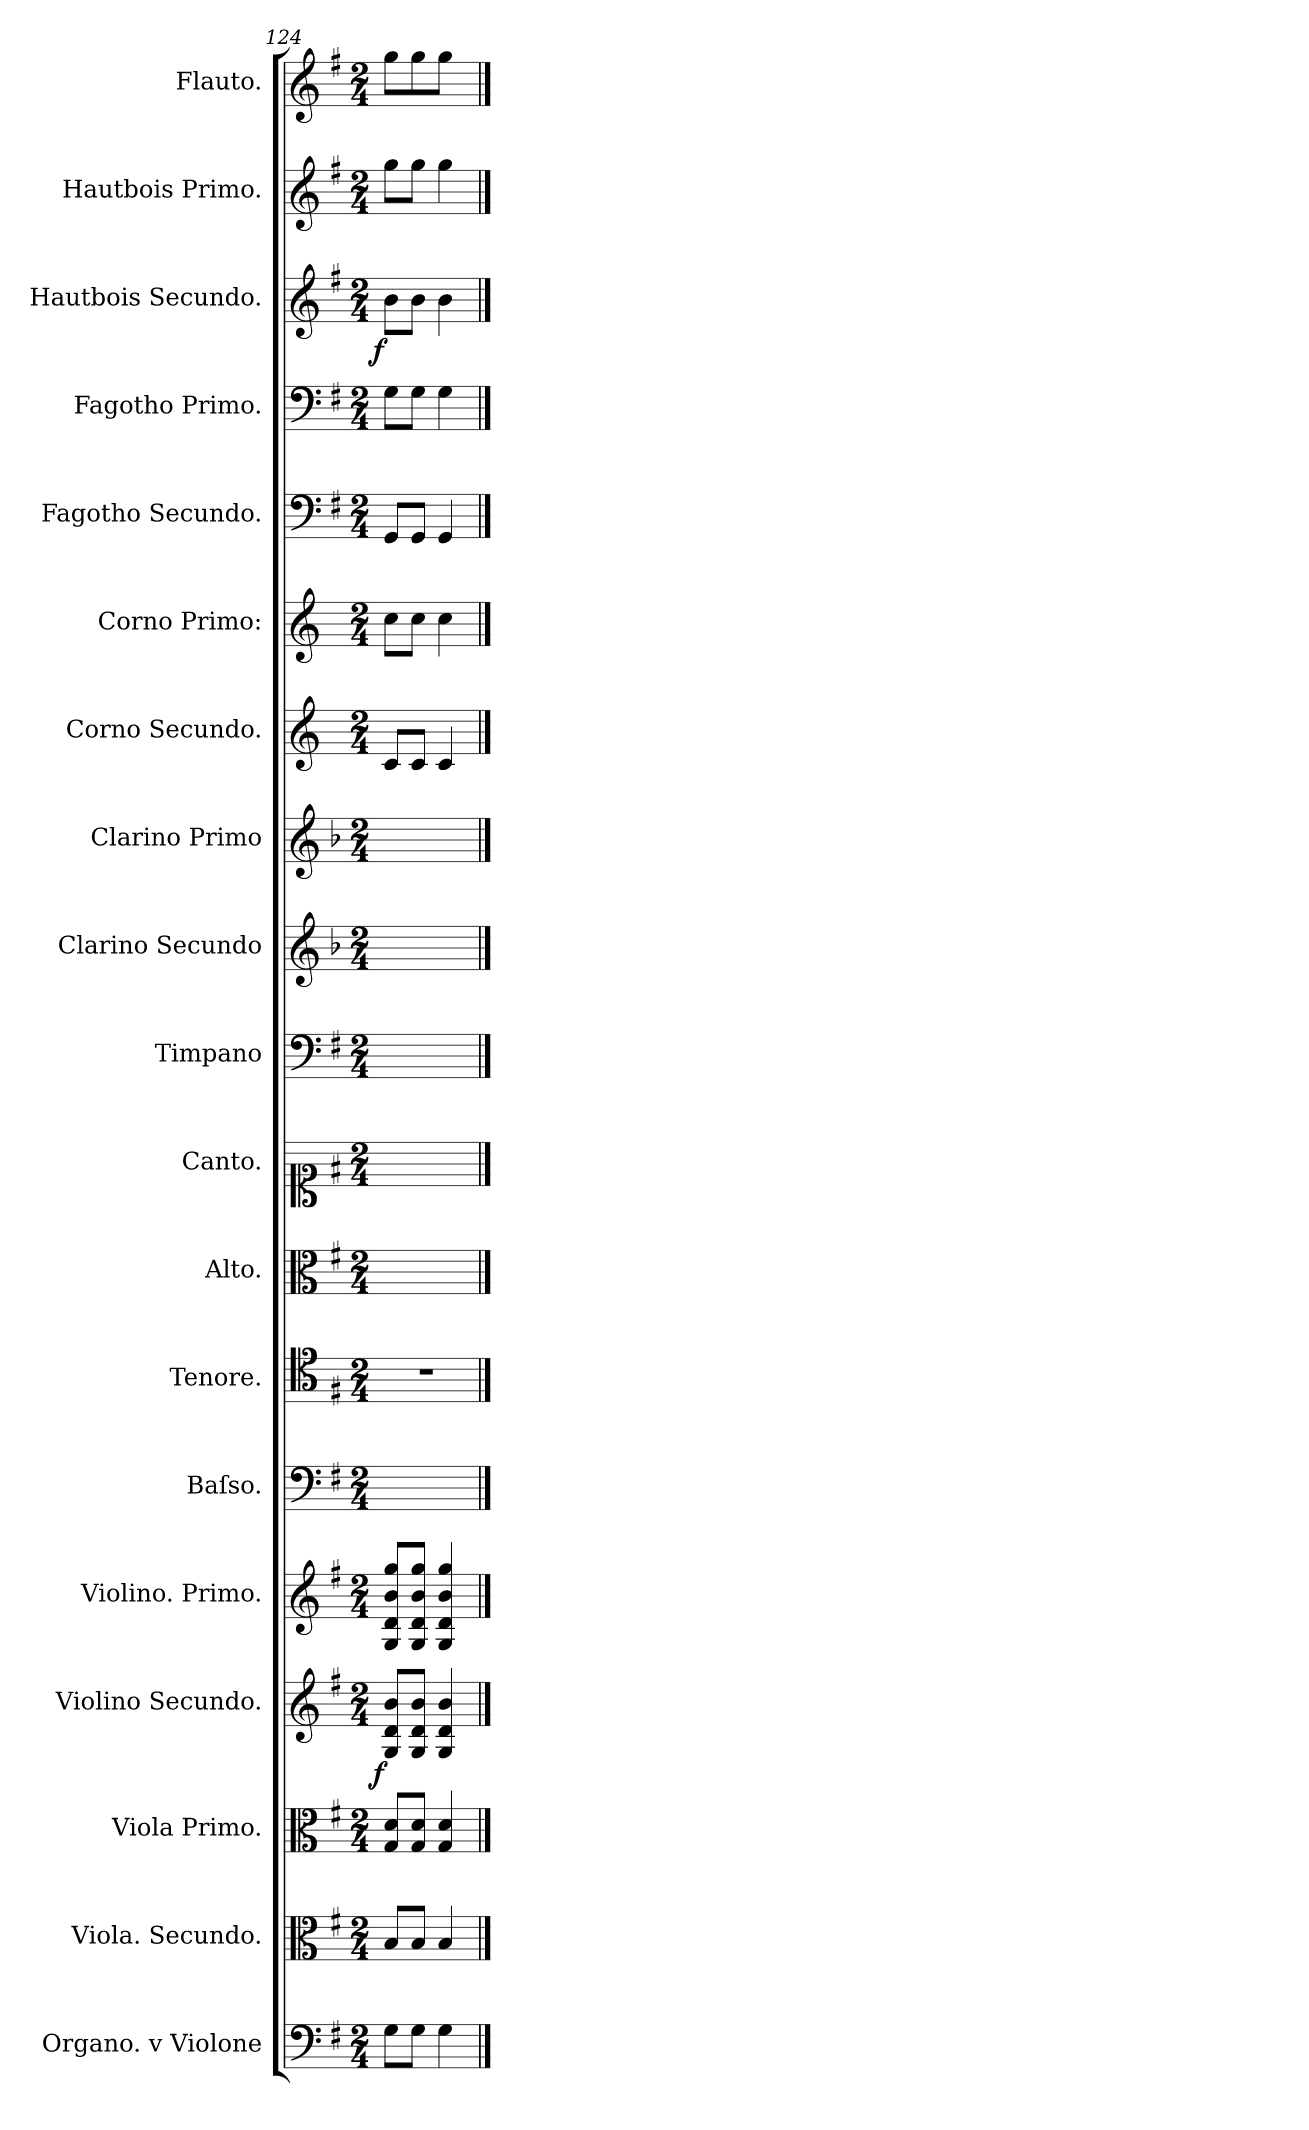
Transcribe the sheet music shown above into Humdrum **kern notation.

**kern	**kern	**kern	**kern	**dynam	**kern	**dynam	**kern	**kern	**kern	**kern	**kern	**kern	**kern	**kern	**kern	**kern	**kern	**kern	**dynam	**kern	**dynam	**kern	**dynam
*part19	*part18	*part17	*part16	*part16	*part15	*part15	*part14	*part13	*part12	*part11	*part10	*part9	*part8	*part7	*part6	*part5	*part4	*part3	*part3	*part2	*part2	*part1	*part1
*staff19	*staff18	*staff17	*staff16	*staff16	*staff15	*staff15	*staff14	*staff13	*staff12	*staff11	*staff10	*staff9	*staff8	*staff7	*staff6	*staff5	*staff4	*staff3	*staff3	*staff2	*staff2	*staff1	*staff1
*I"Organo. v Violone	*I"Viola. Secundo.	*I"Viola Primo.	*I"Violino Secundo.	*	*I"Violino. Primo.	*	*I"Baſso.	*I"Tenore.	*I"Alto.	*I"Canto.	*I"Timpano	*I"Clarino Secundo	*I"Clarino Primo	*I"Corno Secundo.	*I"Corno Primo:	*I"Fagotho Secundo.	*I"Fagotho Primo.	*I"Hautbois Secundo.	*	*I"Hautbois Primo.	*	*I"Flauto.	*
*	*I'vla 2	*I'vla 1	*I'vl 2	*	*I'vl 1	*	*I'B	*I'T	*I'A	*	*I'timp	*I'clno 2	*I'clno 1	*I'cor 2	*I'cor 1	*I'fag 2	*I'fag 1	*	*	*	*	*I'fl	*
*clefF4	*clefC3	*clefC3	*clefG2	*	*clefG2	*	*clefF4	*clefC4	*clefC3	*clefC1	*clefF4	*clefG2	*clefG2	*clefG2	*clefG2	*clefF4	*clefF4	*clefG2	*	*clefG2	*	*clefG2	*
*	*	*	*	*	*	*	*	*	*	*	*	*ITrd-1c-2	*ITrd-1c-2	*ITrd3c5	*ITrd3c5	*	*	*	*	*	*	*	*
*k[f#]	*k[f#]	*k[f#]	*k[f#]	*	*k[f#]	*	*k[f#]	*k[f#]	*k[f#]	*k[f#]	*k[f#]	*k[f#]	*k[f#]	*k[f#]	*k[f#]	*k[f#]	*k[f#]	*k[f#]	*	*k[f#]	*	*k[f#]	*
*G:	*G:	*G:	*G:	*	*G:	*	*G:	*G:	*G:	*G:	*G:	*G:	*G:	*G:	*G:	*	*	*G:	*	*G:	*	*G:	*
*M2/4	*M2/4	*M2/4	*M2/4	*	*M2/4	*	*M2/4	*M2/4	*M2/4	*M2/4	*M2/4	*M2/4	*M2/4	*M2/4	*M2/4	*M2/4	*M2/4	*M2/4	*	*M2/4	*	*M2/4	*
=124	=124	=124	=124	=124	=124	=124	=124	=124	=124	=124	=124	=124	=124	=124	=124	=124	=124	=124	=124	=124	=124	=124	=124
!	!	!	!	!LO:DY:b:rj	!	!LO:DY:b:rj	!	!	!	!	!	!	!	!	!	!	!	!	!LO:DY:b:rj	!	!LO:DY:b	!	!LO:DY:b
8G\L	8B/L	8G/ 8d/L	8G/ 8d/ 8b/L	f.	8G/ 8d/ 8b/ 8gg/L	for	2ryy	2r	2ryy	2ryy	2ryy	2ryy	2ryy	8G/L	8g\L	8GG/L	8G\L	8b\L	f	8gg\L	fo&colon;	8gg\L	for
8G\J	8B/J	8G/ 8d/J	8G/ 8d/ 8b/J	.	8G/ 8d/ 8b/ 8gg/J	.	.	.	.	.	.	.	.	8G/J	8g\J	8GG/J	8G\J	8b\J	.	8gg\J	.	8gg\	.
!	!	!	!	!	!	!	!	!	!	!	!	!	!	!	!	!	!	!	!	!	!	!LO:N:vis=8	!
4G\	4B/	4G/ 4d/	4G/ 4d/ 4b/	.	4G/ 4d/ 4b/ 4gg/	.	.	.	.	.	.	.	.	4G/	4g\	4GG/	4G\	4b\	.	4gg\	.	4gg\J	.
==	==	==	==	==	==	==	==	==	==	==	==	==	==	==	==	==	==	==	==	==	==	==	==
*-	*-	*-	*-	*-	*-	*-	*-	*-	*-	*-	*-	*-	*-	*-	*-	*-	*-	*-	*-	*-	*-	*-	*-
